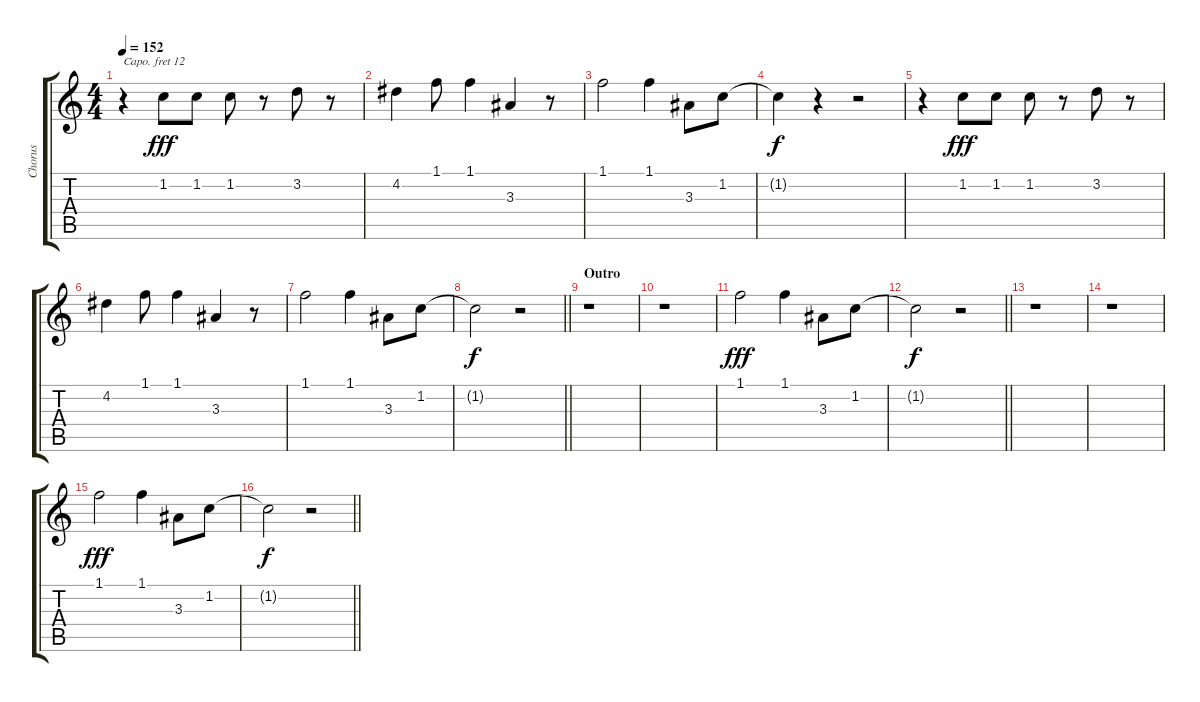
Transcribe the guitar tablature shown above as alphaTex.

\track ("Chorus" "Chorus") {instrument voiceoohs}
\staff {score tabs}
\capo 12
\tuning (E4 B3 G3 D3 A2 E2) {hide}
\ts (4 4)
\tempo 152
\clef g2
\ks c
r.4{dy f} 1.2.8{dy fff} 1.2.8 1.2.8 r.8 3.2.8 r.8 |
4.2.4 1.1.8 1.1.4 3.3.4 r.8 |
1.1.2 1.1.4 3.3.8 1.2.8 |
1.2{t}.4{dy f} r.4 r.2 |
r.4 1.2.8{dy fff} 1.2.8 1.2.8 r.8 3.2.8 r.8 |
4.2.4 1.1.8 1.1.4 3.3.4 r.8 |
1.1.2 1.1.4 3.3.8 1.2.8 |
\barLineRight lightlight
1.2{t}.2{dy f} r.2 |
\section ("" "Outro")
r.1 |
r.1 |
1.1.2{dy fff} 1.1.4 3.3.8 1.2.8 |
\barLineRight lightlight
1.2{t}.2{dy f} r.2 |
r.1 |
r.1 |
1.1.2{dy fff} 1.1.4 3.3.8 1.2.8 |
\barLineRight lightlight
1.2{t}.2{dy f} r.2
